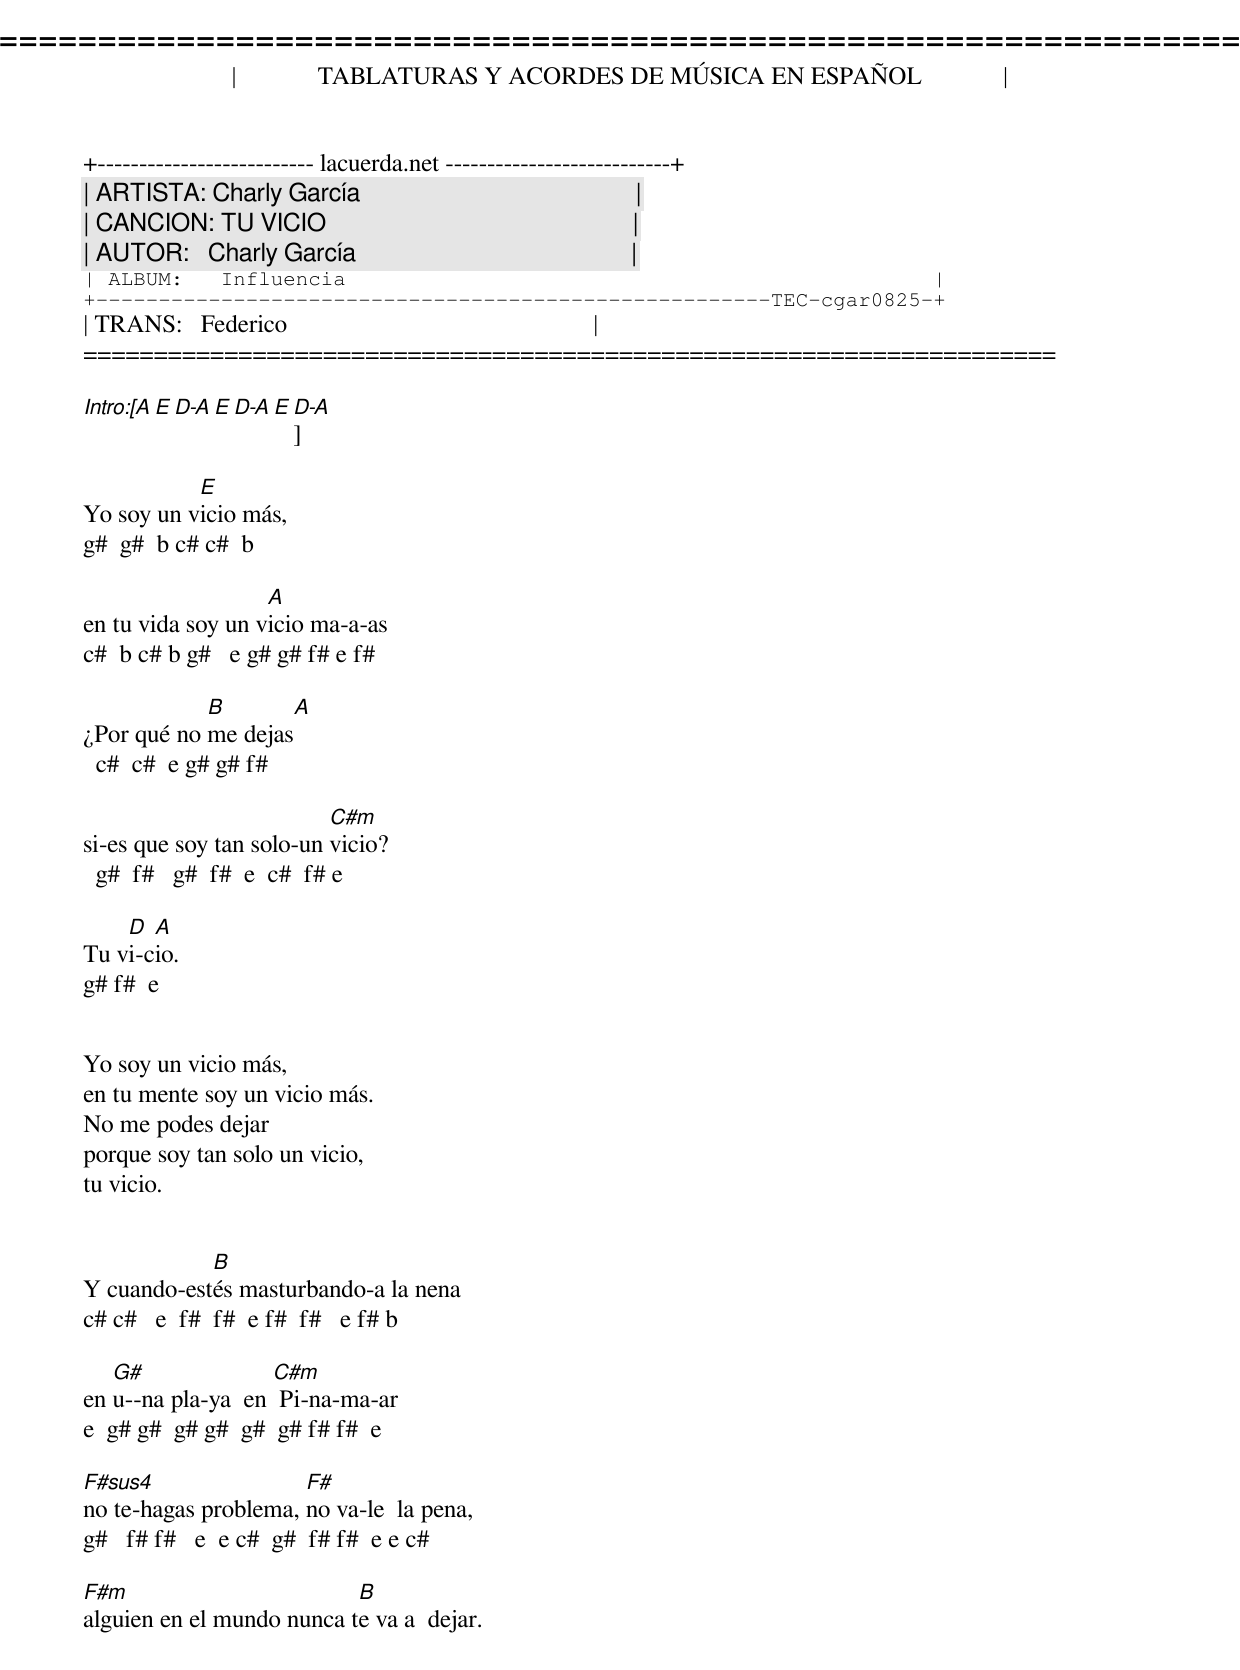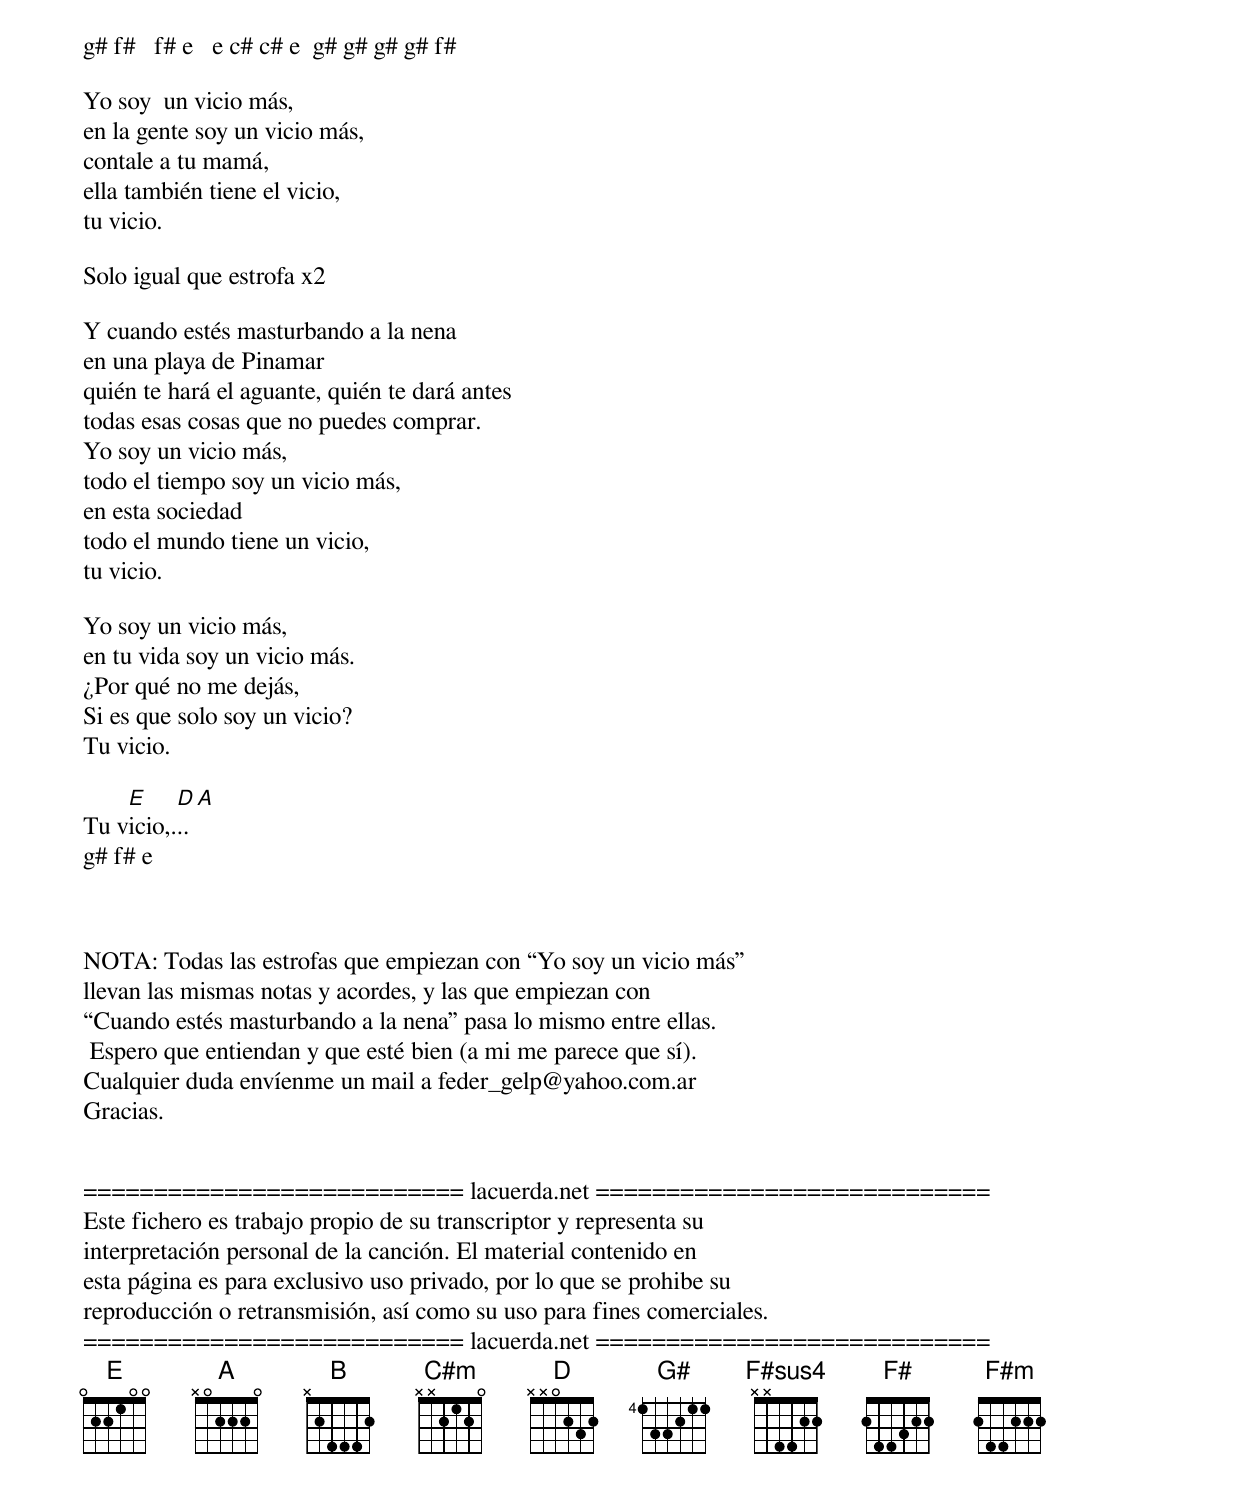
=====================================================================
|             TABLATURAS Y ACORDES DE MÚSICA EN ESPAÑOL             |
+-------------------------- lacuerda.net ---------------------------+
| ARTISTA: Charly García                                            |
| CANCION: TU VICIO                                                 |
| AUTOR:   Charly García                                            |
| ALBUM:   Influencia                                               |
+------------------------------------------------------TEC-cgar0825-+
| TRANS:   Federico                                                 |
=====================================================================

Intro:[A  E  D-A  E  D-A  E  D-A]

           E
Yo soy un vicio más,
g#  g#  b c# c#  b

                   A
en tu vida soy un vicio ma-a-as
c#  b c# b g#   e g# g# f# e f#

            B         A
¿Por qué no me dejas
  c#  c#  e g# g# f#

                          C#m
si-es que soy tan solo-un vicio?
  g#  f#   g#  f#  e  c#  f# e

    D  A
Tu vi-cio.
g# f#  e


Yo soy un vicio más,
en tu mente soy un vicio más.
No me podes dejar
porque soy tan solo un vicio,
tu vicio.


            B
Y cuando-estés masturbando-a la nena
c# c#   e  f#  f#  e f#  f#   e f# b

   G#               C#m
en u--na pla-ya  en  Pi-na-ma-ar
e  g# g#  g# g#  g#  g# f# f#  e

F#sus4                F#
no te-hagas problema, no va-le  la pena,
g#   f# f#   e  e c#  g#  f# f#  e e c#

F#m                        B
alguien en el mundo nunca te va a  dejar.
g# f#   f# e   e c# c# e  g# g# g# g# f#

Yo soy  un vicio más,
en la gente soy un vicio más,
contale a tu mamá,
ella también tiene el vicio,
tu vicio.

Solo igual que estrofa x2

Y cuando estés masturbando a la nena
en una playa de Pinamar
quién te hará el aguante, quién te dará antes
todas esas cosas que no puedes comprar.
Yo soy un vicio más,
todo el tiempo soy un vicio más,
en esta sociedad
todo el mundo tiene un vicio,
tu vicio.

Yo soy un vicio más,
en tu vida soy un vicio más.
¿Por qué no me dejás,
Si es que solo soy un vicio?
Tu vicio.

    E     D A
Tu vicio,...
g# f# e



NOTA: Todas las estrofas que empiezan con Yo soy un vicio más
llevan las mismas notas y acordes, y las que empiezan con
Cuando estés masturbando a la nena pasa lo mismo entre ellas.
 Espero que entiendan y que esté bien (a mi me parece que sí).
Cualquier duda envíenme un mail a feder_gelp@yahoo.com.ar
Gracias.


=========================== lacuerda.net ============================
Este fichero es trabajo propio de su transcriptor y representa su
interpretación personal de la canción. El material contenido en
esta página es para exclusivo uso privado, por lo que se prohibe su
reproducción o retransmisión, así como su uso para fines comerciales.
=========================== lacuerda.net ============================
